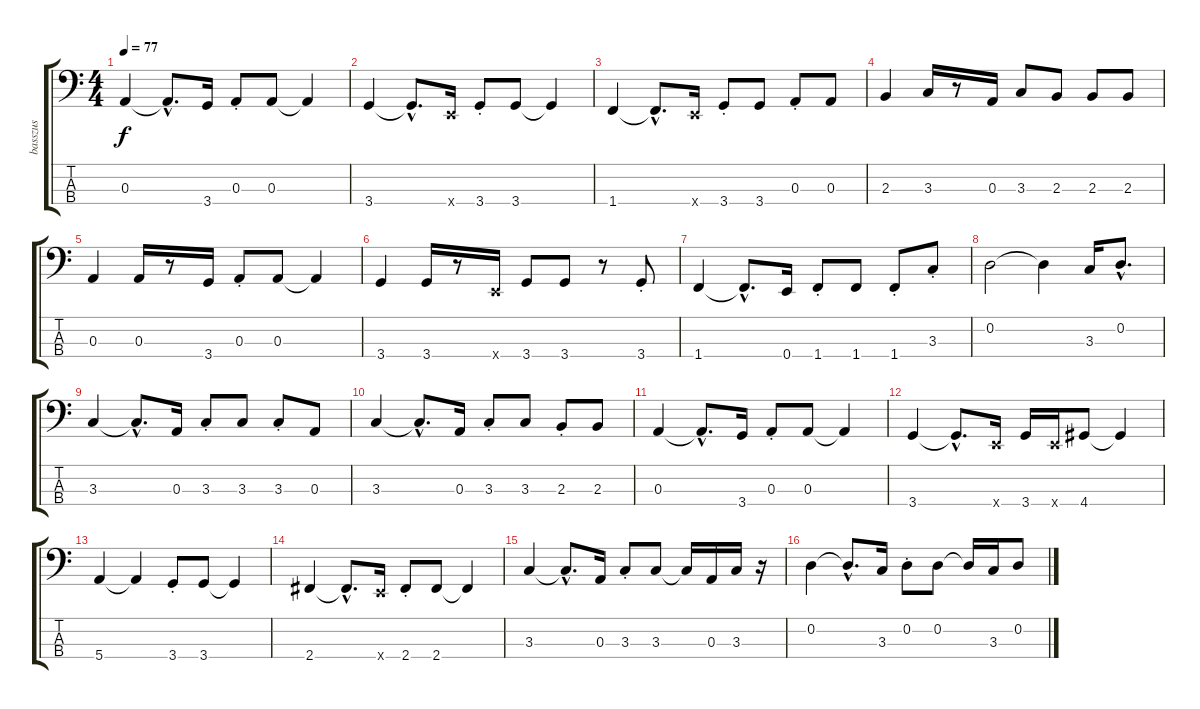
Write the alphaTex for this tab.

\track ("basszus" "basszus") {instrument electricbassfinger}
\staff {score tabs}
\tuning (G2 D2 A1 E1) {hide}
\ts (4 4)
\tempo 77
\clef f4
\ks c
0.3.4{dy f} 0.3{hac t}.8{d} 3.4.16 0.3{st}.8 0.3.8 0.3{t}.4 |
3.4.4 3.4{hac t}.8{d} 0.4{x}.16 3.4{st}.8 3.4.8 3.4{t}.4 |
1.4.4 1.4{hac t}.8{d} 0.4{x}.16 3.4{st}.8 3.4.8 0.3{st}.8 0.3.8 |
2.3.4 3.3.16 r.8 0.3.16 3.3.8 2.3.8 2.3.8 2.3.8 |
0.3.4 0.3.16 r.8 3.4.16 0.3{st}.8 0.3.8 0.3{t}.4 |
3.4.4 3.4.16 r.8 0.4{x}.16 3.4.8 3.4.8 r.8 3.4{st}.8 |
1.4.4 1.4{hac t}.8{d} 0.4.16 1.4{st}.8 1.4.8 1.4{st}.8 3.3{st}.8 |
0.2.2 0.2{t}.4 3.3.16 0.2{hac}.8{d} |
3.3.4 3.3{hac t}.8{d} 0.3.16 3.3{st}.8 3.3.8 3.3{st}.8 0.3.8 |
3.3.4 3.3{hac t}.8{d} 0.3.16 3.3{st}.8 3.3.8 2.3{st}.8 2.3.8 |
0.3.4 0.3{hac t}.8{d} 3.4.16 0.3{st}.8 0.3.8 0.3{t}.4 |
3.4.4 3.4{hac t}.8{d} 0.4{x}.16 3.4.16 0.4{x}.16 4.4.8 4.4{t}.4 |
5.4.4 5.4{t}.4 3.4{st}.8 3.4.8 3.4{t}.4 |
2.4.4 2.4{hac t}.8{d} 0.4{x}.16 2.4{st}.8 2.4.8 2.4{t}.4 |
3.3.4 3.3{hac t}.8{d} 0.3.16 3.3{st}.8 3.3.8 3.3{t}.16 0.3.16 3.3.16 r.16 |
0.2.4 0.2{hac t}.8{d} 3.3.16 0.2{st}.8 0.2.8 0.2{t}.16 3.3.16 0.2.8
